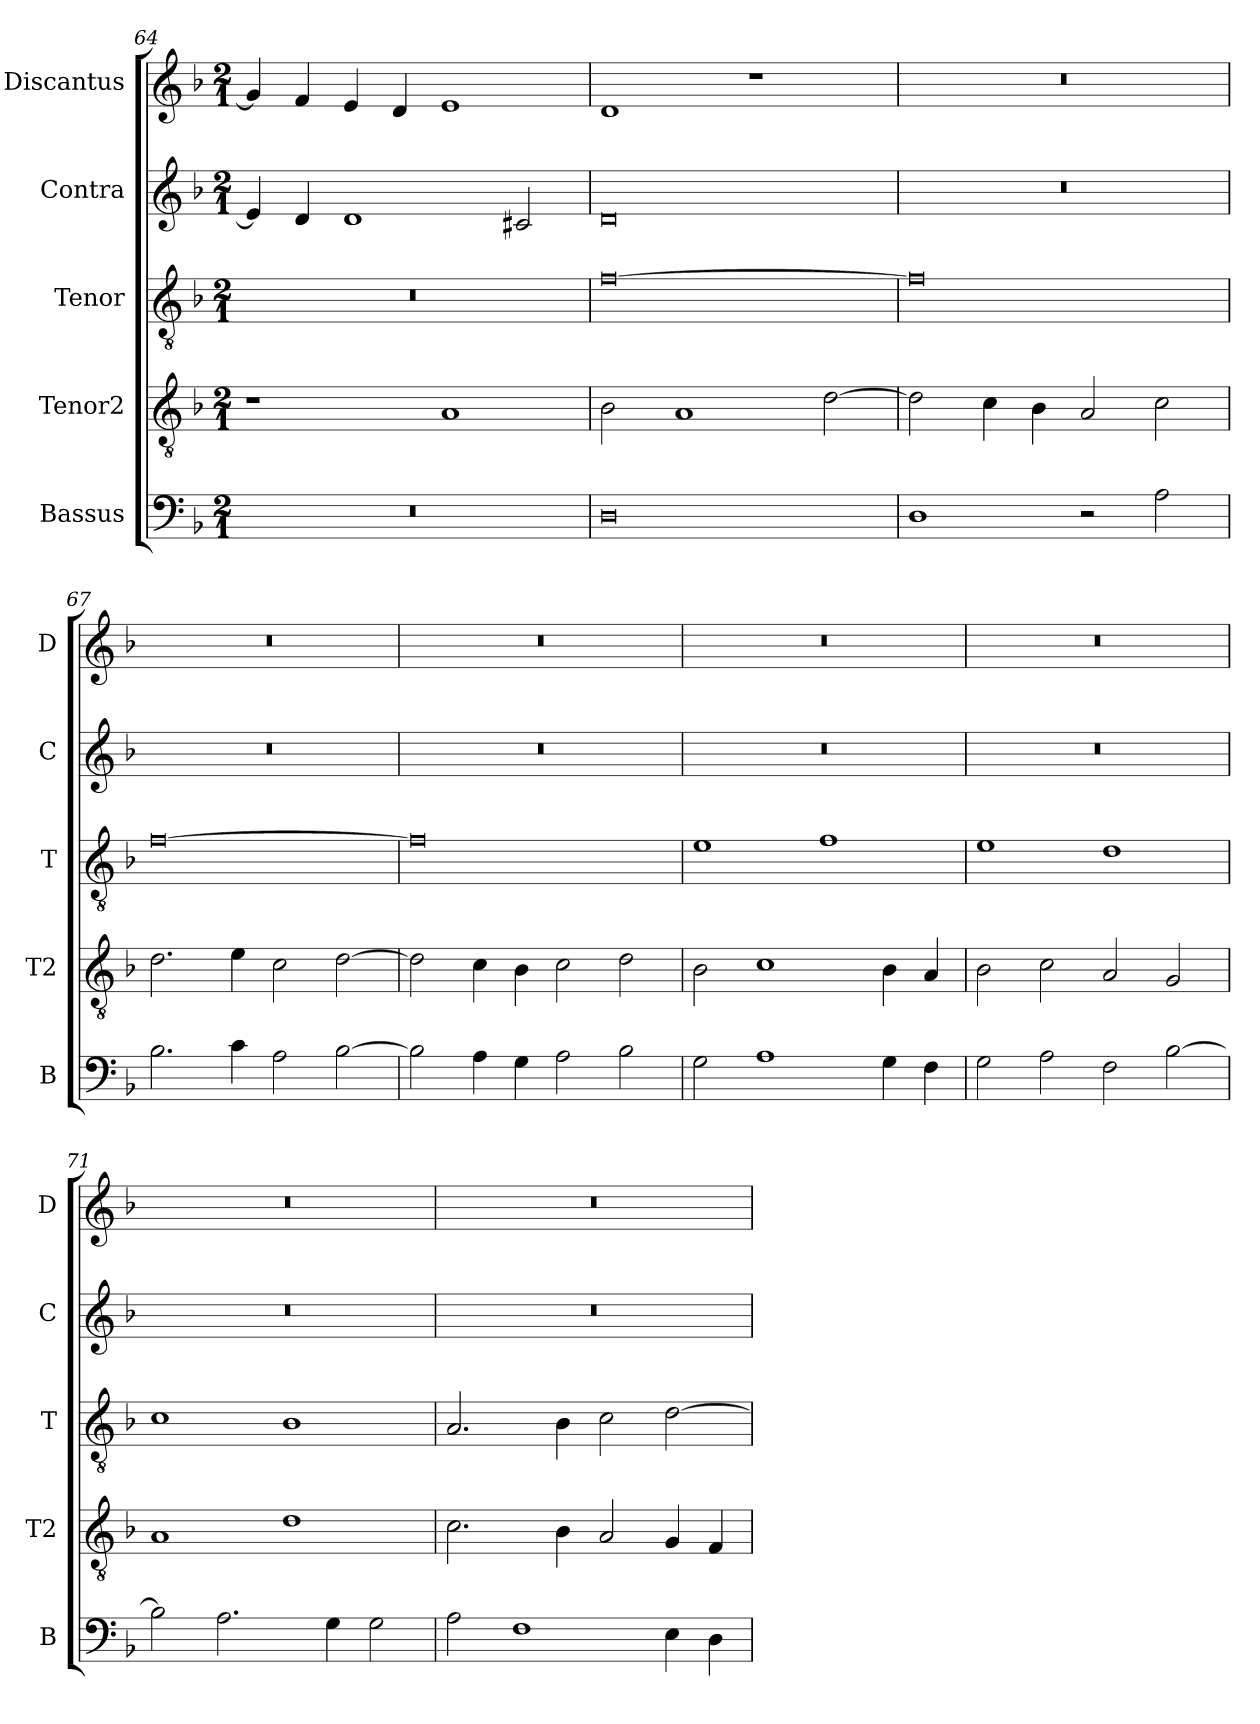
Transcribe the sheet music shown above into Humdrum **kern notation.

**kern	**kern	**kern	**kern	**kern
*part5	*part4	*part3	*part2	*part1
*staff5	*staff4	*staff3	*staff2	*staff1
*I"Bassus	*I"Tenor2	*I"Tenor	*I"Contra	*I"Discantus
*I'B	*I'T2	*I'T	*I'C	*I'D
*clefF4	*clefGv2	*clefGv2	*clefG2	*clefG2
*k[b-]	*k[b-]	*k[b-]	*k[b-]	*k[b-]
*M2/1	*M2/1	*M2/1	*M2/1	*M2/1
=64	=64	=64	=64	=64
0r	1r	0r	4e/]	4g/]
.	.	.	4d/	4f/
.	.	.	1d	4e/
.	.	.	.	4d/
.	1A	.	.	1e
.	.	.	2c#X/	.
=65	=65	=65	=65	=65
0D	2B-\	[0f	0d	1d
.	1A	.	.	.
.	.	.	.	1r
.	[2d\	.	.	.
=66	=66	=66	=66	=66
1D	2d\]	0f]	0r	0r
.	4c\	.	.	.
.	4B-\	.	.	.
2r	2A/	.	.	.
2A\	2c\	.	.	.
=67	=67	=67	=67	=67
2.B-\	2.d\	[0f	0r	0r
4c\	4e\	.	.	.
2A\	2c\	.	.	.
[2B-\	[2d\	.	.	.
=68	=68	=68	=68	=68
2B-\]	2d\]	0f]	0r	0r
4A\	4c\	.	.	.
4G\	4B-\	.	.	.
2A\	2c\	.	.	.
2B-\	2d\	.	.	.
=69	=69	=69	=69	=69
2G\	2B-\	1e	0r	0r
1A	1c	.	.	.
.	.	1f	.	.
4G\	4B-\	.	.	.
4F\	4A/	.	.	.
=70	=70	=70	=70	=70
2G\	2B-\	1e	0r	0r
2A\	2c\	.	.	.
2F\	2A/	1d	.	.
[2B-\	2G/	.	.	.
=71	=71	=71	=71	=71
2B-\]	1A	1c	0r	0r
2.A\	.	.	.	.
.	1d	1B-	.	.
4G\	.	.	.	.
2G\	.	.	.	.
=72	=72	=72	=72	=72
2A\	2.c\	2.A/	0r	0r
1F	.	.	.	.
.	4B-\	4B-\	.	.
.	2A/	2c\	.	.
4E\	4G/	[2d\	.	.
4D\	4F/	.	.	.
=	=	=	=	=
*-	*-	*-	*-	*-
